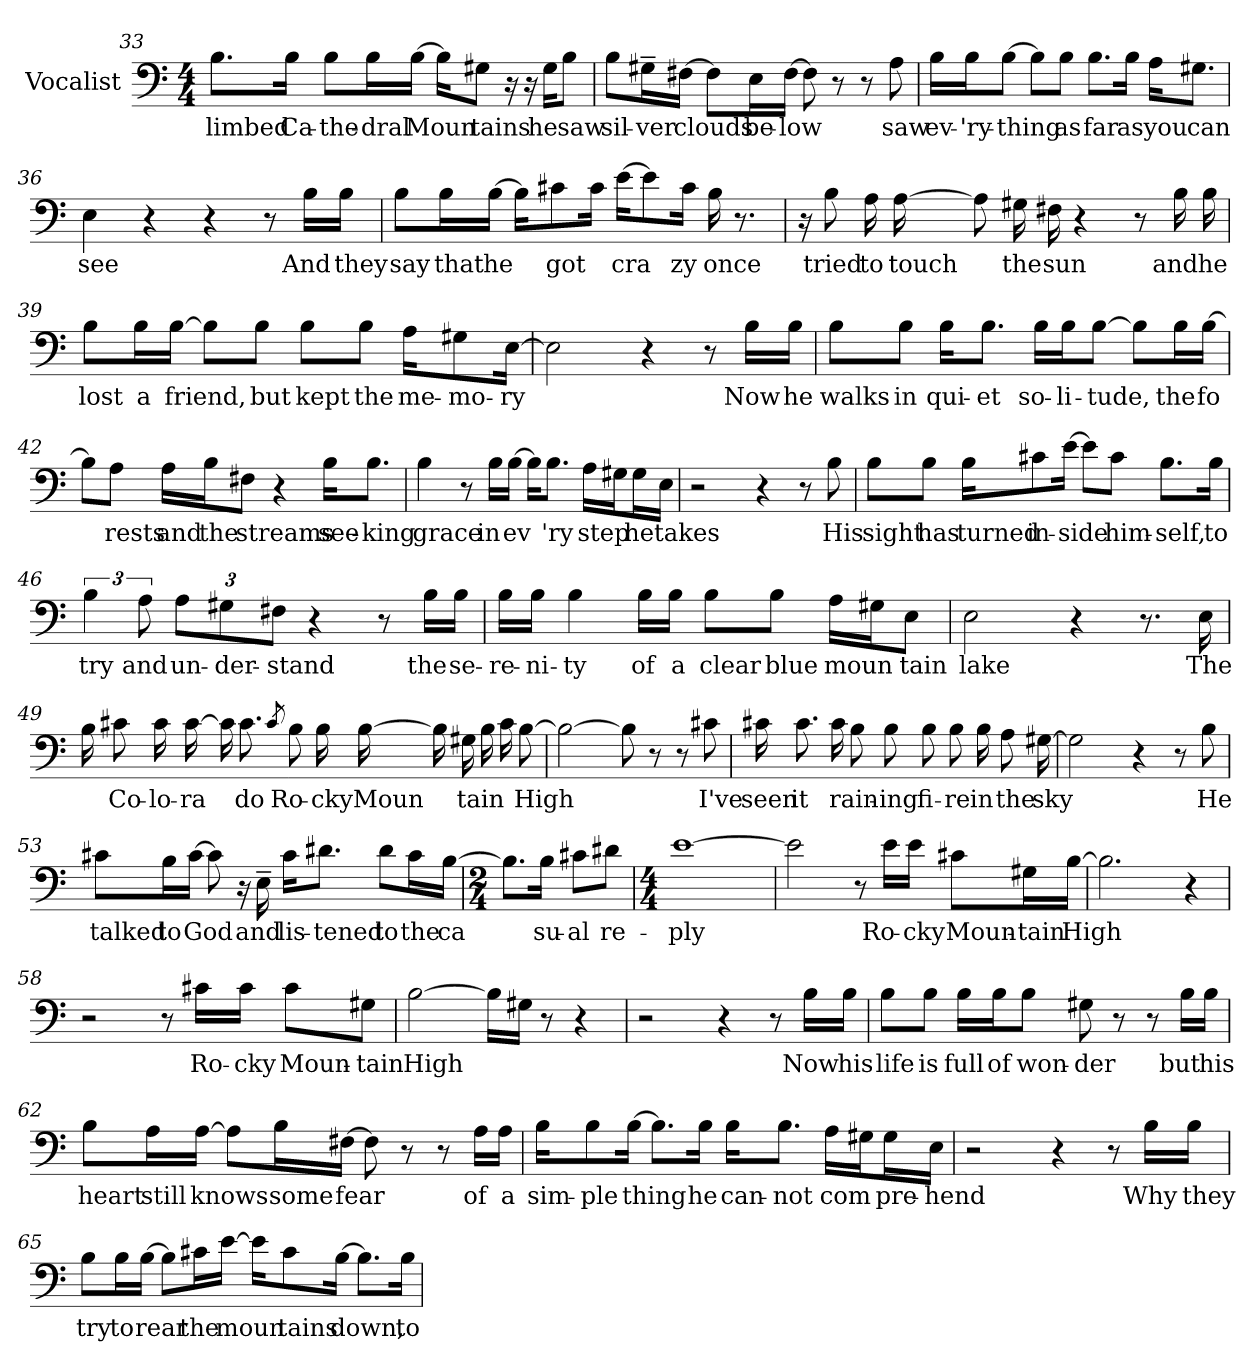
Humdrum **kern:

**kern	**text
*part1	*part1
*staff1	*staff1
*I"Vocalist	*
*clefF4	*
*M4/4	*
=33	=33
8.B\L	-limbed
16B\Jk	Ca-
8B\L	-the-
16B\L	-dral
[16B\JJ	Moun
16B\KL]	_
8G#X\J	tains
16r	.
16r	.
16G#\KL	he
8B\J	saw
=34	=34
8B\L	sil-
16G#X~\L	-ver
[16F#X\JJ	clouds
8F#\L]	_
16E\L	be-
[16F#\JJ	-low
8F#]	_
8r	.
8r	.
8A	saw
=35	=35
16B\LL	ev-
16B\J	-'ry-
[8B\J	-thing
8B\L]	_
8B\J	as
8.B\L	far
16B\Jk	as
16A\KL	you
8.G#X\J	can
=36	=36
4E	see
4r	.
4r	.
8r	.
16B\LL	And
16B\JJ	they
=37	=37
8B\L	say
16B\L	that
[16B\JJ	he
16B\KL]	_
8c#X\	got
16c#\Jk	_
[16e\KL	cra
8e\]	_
16c#\Jk	zy
16B	once
8.r	.
=38	=38
16r	.
8B	tried
16A	to
[16A	touch
8A]	_
16G#X	the
16F#X	sun
4r	.
8r	.
16B	and
16B	he
=39	=39
8B\L	lost
16B\L	a
[16B\JJ	friend,
8B\L]	_
8B\J	but
8B\L	kept
8B\J	the
16A\KL	me-
8G#X\	-mo-
[16E\Jk	-ry
=40	=40
2E]	_
4r	.
8r	.
16B\LL	Now
16B\JJ	he
=41	=41
8B\L	walks
8B\J	in
16B\KL	qui-
8.B\J	-et
16B\LL	so-
16B\J	-li-
[8B\J	-tude,
8B\L]	_
16B\L	the
[16B\JJ	fo
=42	=42
8B\L]	_
8A\J	rests
16A\LL	and
16B\J	the
8F#X\J	streams
4r	.
16B\KL	see-
8.B\J	-king
=43	=43
4B	grace
8r	.
16B\LL	in
[16B\JJ	ev
16B\KL]	_
8.B\J	'ry
16A\LL	step
16G#X\J	_
16G#\L	he
16E\JJ	takes
=44	=44
2r	.
4r	.
8r	.
8B	His
=45	=45
8B\L	sight
8B\J	has
16B\KL	turned
8c#X\	in-
[16e\Jk	-side
8e\L]	_
8c#\J	him-
8.B\L	-self,
16B\Jk	to
=46	=46
6B	try
12A	and
12A\L	un-
12G#X\	-der-
12F#X\J	-stand
4r	.
8r	.
16B\LL	the
16B\JJ	se-
=47	=47
16B\LL	-re-
16B\JJ	-ni-
4B	-ty
16B\LL	of
16B\JJ	a
8B\L	clear
8B\J	blue
16A\LL	moun
16G#X\J	_
8E\J	tain
=48	=48
2E	lake
4r	.
8.r	.
16E	The
=49	=49
16B	_
8c#X	Co-
16c#	-lo-
[16c#	-ra
16c#]	_
8.c#	do
8qc#	_
8B	Ro-
16B	-cky
[16B	Moun
16B]	_
16G#X	tain
16B	_
16c#	_
[8B	High
=50	=50
2B_	_
8B]	_
8r	.
8r	.
8c#X	I've
=51	=51
16c#X	seen
8.c#	it
16c#	_
8B	rain-
8B	-ing
8B	fi-
8B	-re
16B	in
8A	the
[16G#X	sky
=52	=52
2G#]	_
4r	.
8r	.
8B	He
=53	=53
8c#X\L	talked
16B\L	to
[16c#\JJ	God
8c#]	_
16r	.
16E~	and
16c#\KL	lis-
8.d#X\J	-tened
8d#\L	to
16c#\L	the
[16B\JJ	ca
=54	=54
*M2/4	*
8.B\L]	_
16B\Jk	su-
8c#X\L	-al
8d#X\J	re-
=55	=55
*M4/4	*
[1e	-ply
=56	=56
2e]	_
8r	.
16e\LL	Ro-
16e\JJ	-cky
8c#X\L	Moun-
16G#X\L	-tain
[16B\JJ	High
=57	=57
2.B]	_
4r	.
=58	=58
2r	.
8r	.
16c#X\LL	Ro-
16c#\JJ	-cky
8c#\L	Moun-
8G#X\J	-tain
=59	=59
[2B	High
16B\LL]	_
16G#X\JJ	_
8r	.
4r	.
=60	=60
2r	.
4r	.
8r	.
16B\LL	Now
16B\JJ	his
=61	=61
8B\L	life
8B\J	is
16B\LL	full
16B\J	of
8B\J	won-
8G#X	-der
8r	.
8r	.
16B\LL	but
16B\JJ	his
=62	=62
8B\L	heart
16A\L	still
[16A\JJ	knows
8A\L]	_
16B\L	some
[16F#X\JJ	fear
8F#]	_
8r	.
8r	.
16A\LL	of
16A\JJ	a
=63	=63
16B\KL	sim-
8B\	-ple
[16B\Jk	thing
8.B\L]	_
16B\Jk	he
16B\KL	can-
8.B\J	-not
16A\LL	com
16G#X\J	_
16G#\L	pre-
16E\JJ	-hend
=64	=64
2r	.
4r	.
8r	.
16B\LL	Why
16B\JJ	they
=65	=65
8B\L	try
16B\L	to
[16B\JJ	rear
8B\L]	_
16c#X\L	the
[16e\JJ	moun
16e\KL]	_
8c#\	tains
[16B\Jk	down,
8.B\L]	_
16B\Jk	to
=	=
*-	*-
